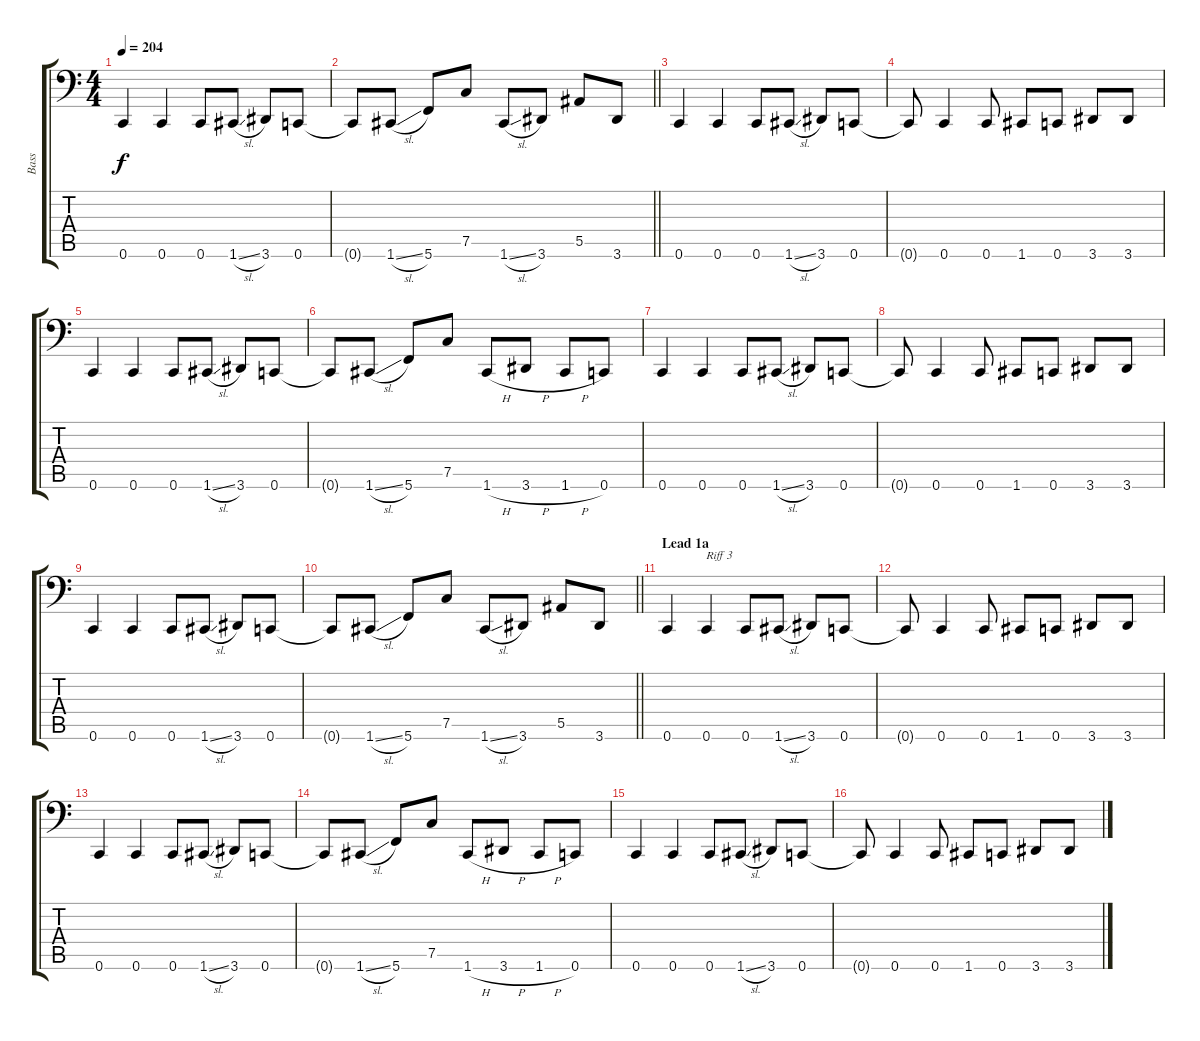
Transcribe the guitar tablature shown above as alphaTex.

\track ("Bass" "Bass") {instrument electricbasspick}
\staff {score tabs}
\tuning (C3 G2 Eb2 Bb1 F1 C1) {hide}
\ts (4 4)
\tempo 204
\clef f4
\ks c
0.6.4{dy f} 0.6.4 0.6.8 1.6{sl}.8 3.6.8 0.6.8 |
\barLineRight lightlight
0.6{t}.8 1.6{sl}.8 5.6.8 7.5.8 1.6{sl}.8 3.6.8 5.5.8 3.6.8 |
0.6.4 0.6.4 0.6.8 1.6{sl}.8 3.6.8 0.6.8 |
0.6{t}.8 0.6.4 0.6.8 1.6.8 0.6.8 3.6.8 3.6.8 |
0.6.4 0.6.4 0.6.8 1.6{sl}.8 3.6.8 0.6.8 |
0.6{t}.8 1.6{sl}.8 5.6.8 7.5.8 1.6{h}.8 3.6{h}.8 1.6{h}.8 0.6.8 |
0.6.4 0.6.4 0.6.8 1.6{sl}.8 3.6.8 0.6.8 |
0.6{t}.8 0.6.4 0.6.8 1.6.8 0.6.8 3.6.8 3.6.8 |
0.6.4 0.6.4 0.6.8 1.6{sl}.8 3.6.8 0.6.8 |
\barLineRight lightlight
0.6{t}.8 1.6{sl}.8 5.6.8 7.5.8 1.6{sl}.8 3.6.8 5.5.8 3.6.8 |
\section ("" "Lead 1a")
0.6.4 0.6.4{txt "Riff 3"} 0.6.8 1.6{sl}.8 3.6.8 0.6.8 |
0.6{t}.8 0.6.4 0.6.8 1.6.8 0.6.8 3.6.8 3.6.8 |
0.6.4 0.6.4 0.6.8 1.6{sl}.8 3.6.8 0.6.8 |
0.6{t}.8 1.6{sl}.8 5.6.8 7.5.8 1.6{h}.8 3.6{h}.8 1.6{h}.8 0.6.8 |
0.6.4 0.6.4 0.6.8 1.6{sl}.8 3.6.8 0.6.8 |
0.6{t}.8 0.6.4 0.6.8 1.6.8 0.6.8 3.6.8 3.6.8
